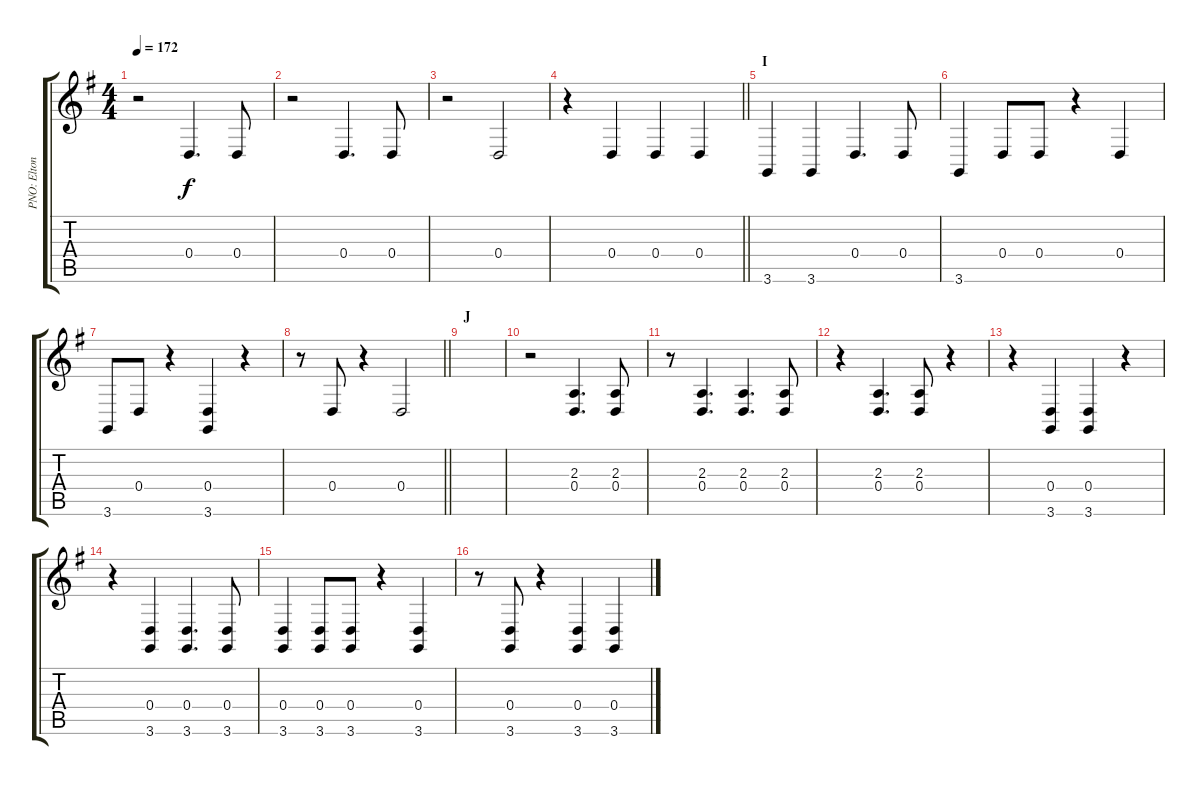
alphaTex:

\track ("PNO: Elton John(LH)" "PNO: Elton") {instrument acousticgrandpiano}
\staff {score tabs}
\tuning (E4 B3 G3 D3 A2 E2) {hide}
\ts (4 4)
\tempo 172
\clef g2
\ks g
r.2{dy f} 0.4.4{d} 0.4.8 |
r.2 0.4.4{d} 0.4.8 |
r.2 0.4.2 |
\barLineRight lightlight
r.4 0.4.4 0.4.4 0.4.4 |
\section ("" "I")
3.6.4 3.6.4 0.4.4{d} 0.4.8 |
3.6.4 0.4.8 0.4.8 r.4 0.4.4 |
3.6.8 0.4.8 r.4 (0.4 3.6).4 r.4 |
\barLineRight lightlight
r.8 0.4.8 r.4 0.4.2 |
\section ("" "J")
|
r.2 (2.3 0.4).4{d} (2.3 0.4).8 |
r.8 (2.3 0.4).4{d} (2.3 0.4).4{d} (2.3 0.4).8 |
r.4 (2.3 0.4).4{d} (2.3 0.4).8 r.4 |
r.4 (0.4 3.6).4 (0.4 3.6).4 r.4 |
r.4 (0.4 3.6).4 (0.4 3.6).4{d} (0.4 3.6).8 |
(0.4 3.6).4 (0.4 3.6).8 (0.4 3.6).8 r.4 (0.4 3.6).4 |
r.8 (0.4 3.6).8 r.4 (0.4 3.6).4 (0.4 3.6).4
